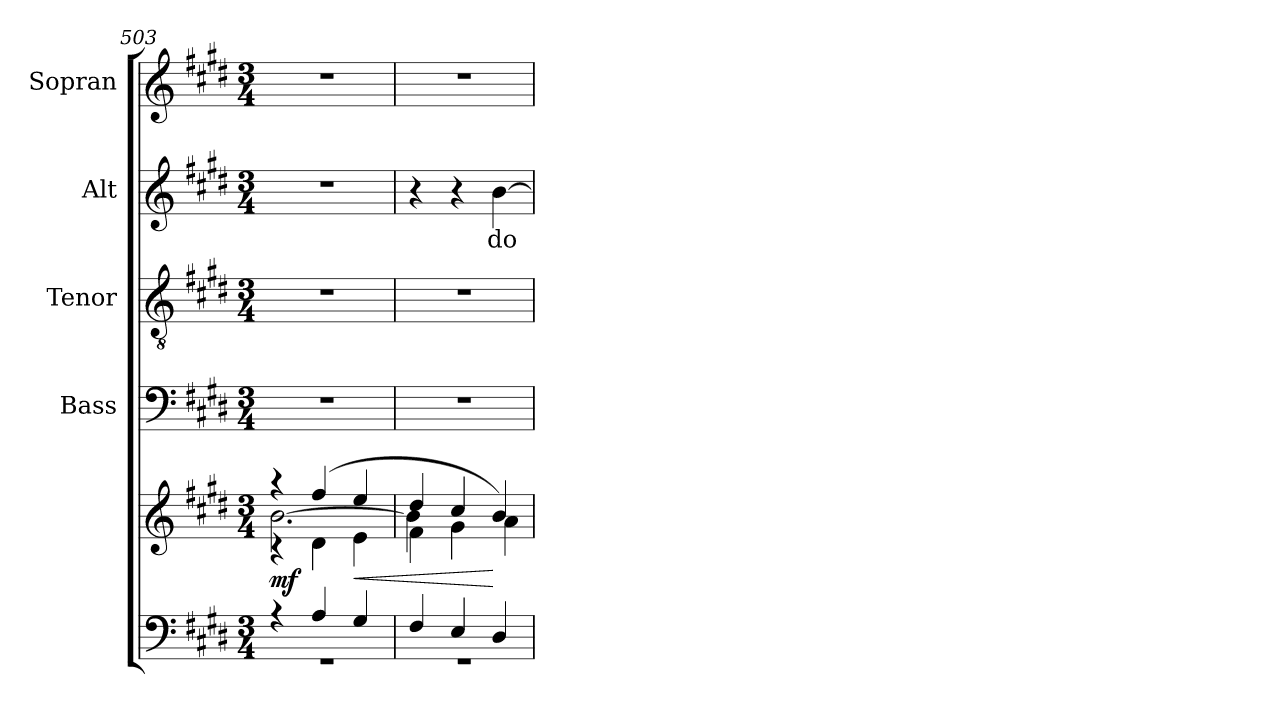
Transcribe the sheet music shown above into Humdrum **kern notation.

**kern	**kern	**dynam	**kern	**kern	**kern	**text	**kern
*part5	*part5	*part5	*part4	*part3	*part2	*part2	*part1
*staff6	*staff5	*staff5/6	*staff4	*staff3	*staff2	*staff2	*staff1
*	*	*	*I"Bass	*I"Tenor	*I"Alt	*	*I"Sopran
*	*	*	*I'B.	*I'T.	*I'A.	*	*I'S.
*clefF4	*clefG2	*	*clefF4	*clefGv2	*clefG2	*	*clefG2
*k[f#c#g#d#]	*k[f#c#g#d#]	*	*k[f#c#g#d#]	*k[f#c#g#d#]	*k[f#c#g#d#]	*	*k[f#c#g#d#]
*E:	*E:	*	*E:	*E:	*E:	*	*E:
*M3/4	*M3/4	*	*M3/4	*M3/4	*M3/4	*	*M3/4
=503	=503	=503	=503	=503	=503	=503	=503
*^	*	*	*	*	*	*	*
!	!LO:N:vis=1	!	!LO:DY:b	!	!	!	!	!
*	*	*^	*	*	*	*	*	*
*	*	*	*^	*	*	*	*	*	*
4rA	2.rGG	4rgg	4rc	[<2.b\	mf	2.r	2.r	2.r	.	2.r
4A/	.	(4ff#/	4d#\	.	.	.	.	.	.	.
!	!	!	!	!	!LO:HP:b	!	!	!	!	!
4G#/	.	4ee/	4e\	.	<	.	.	.	.	.
=504	=504	=504	=504	=504	=504	=504	=504	=504	=504	=504
!	!LO:N:vis=1	!	!	!	!	!	!	!	!	!
4F#/	2.rGG	4dd#/	4f#\	4b\]	.	2.r	2.r	4r	.	2.r
4E/	.	4cc#/	4g#\	2ryy	.	.	.	4r	.	.
!	!	!	!	!	!	!	!	!	!LO:LY:b	!
4D#/	.	4b/)	4a\	.	[	.	.	[4b\	do-	.
*v	*v	*	*	*	*	*	*	*	*	*
*	*v	*v	*v	*	*	*	*	*	*
=	=	=	=	=	=	=	=
*-	*-	*-	*-	*-	*-	*-	*-
